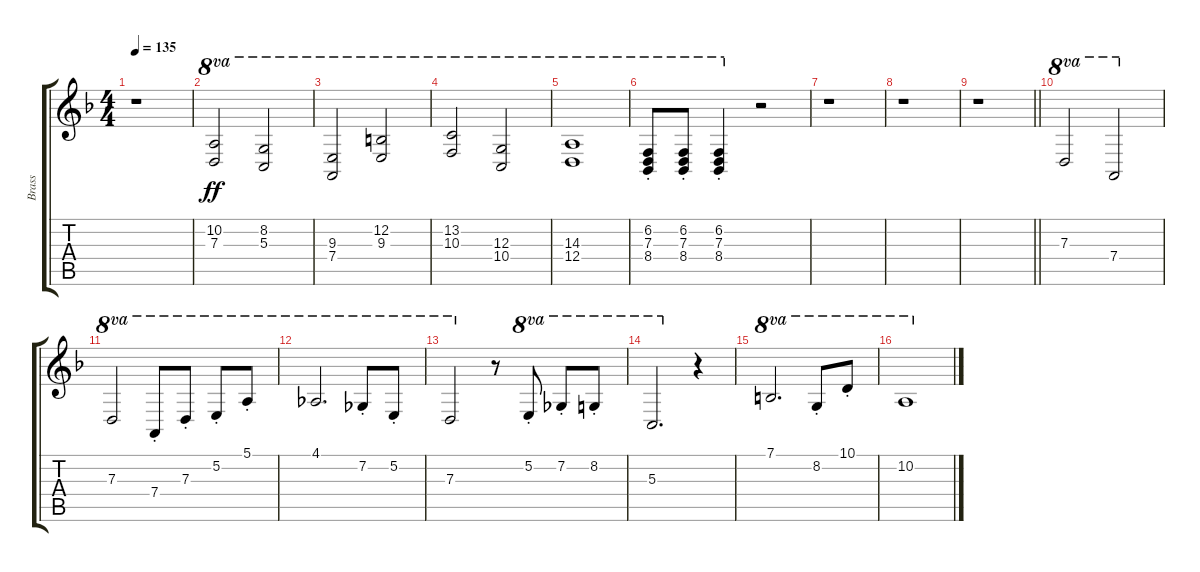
\track ("Brass" "Brass") {instrument brasssection}
\staff {score tabs}
\tuning (E4 B3 G3 D3 A2 E2) {hide}
\ts (4 4)
\tempo 135
\clef g2
\ks f
r.1{dy ff} |
(10.2 7.3).2{ot 8va} (8.2 5.3).2{ot 8va} |
(9.3 7.4).2{ot 8va} (12.2 9.3).2{ot 8va} |
(13.2 10.3).2{ot 8va} (12.3 10.4).2{ot 8va} |
(14.3 12.4).1{ot 8va} |
(6.2{st} 7.3{st} 8.4{st}).8{ot 8va} (6.2{st} 7.3{st} 8.4{st}).8{ot 8va} (6.2{st} 7.3{st} 8.4{st}).4{ot 8va} r.2 |
r.1 |
r.1 |
\barLineRight lightlight
r.1 |
7.3.2{ot 8va} 7.4.2{ot 8va} |
7.3.2{ot 8va} 7.4{st}.8{ot 8va} 7.3{st}.8{ot 8va} 5.2{st}.8{ot 8va} 5.1{st}.8{ot 8va} |
4.1.2{d ot 8va} 7.2{st}.8{ot 8va} 5.2{st}.8{ot 8va} |
7.3.2{ot 8va} r.8 5.2{st}.8{ot 8va} 7.2{st}.8{ot 8va} 8.2{st}.8{ot 8va} |
5.3.2{d ot 8va} r.4 |
7.1.2{d ot 8va} 8.2{st}.8{ot 8va} 10.1{st}.8{ot 8va} |
10.2.1{ot 8va}
